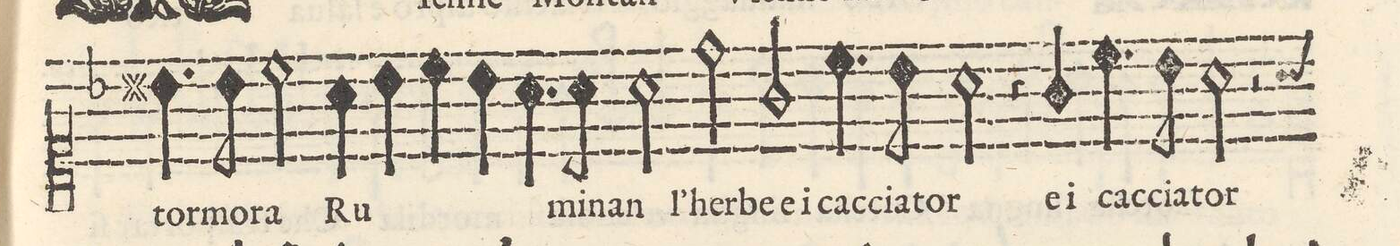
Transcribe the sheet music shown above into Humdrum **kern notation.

**kern	**text
*I"CANTO	*
*clefC1	*
*k[b-]	*
*met(C)	*
*M2/1	*
4.bn\	tor-
8b\	-mo-
2cc\	-ra
4a\	Ru-
4b-yX\	.
4cc\	.
4b-\	.
=6-	=6-
4.a\	.
8a\	-mi-
2a\	-nan
2dd\	l`her-
2g/	-be e
=7-	=7-
4.cc\	i cac-
8b-\	-cia-
2a\	-tor
4r	.
4g/	e i
4.cc\	cac-
8b-\	-cia-
=8-	=8-
2a\	-tor
*-	*-
